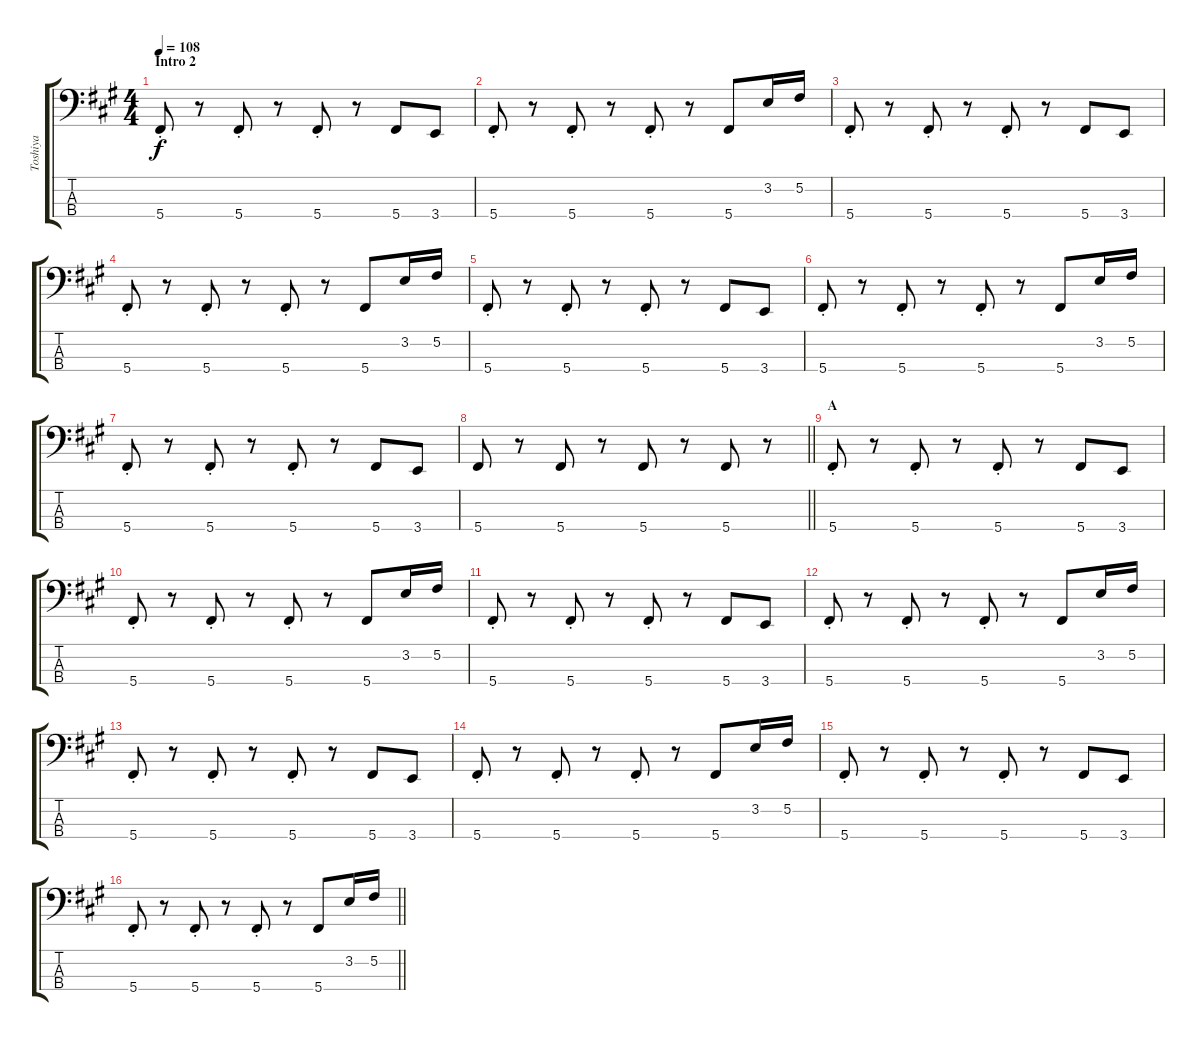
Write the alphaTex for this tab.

\track ("Toshiya" "Toshiya") {instrument electricbasspick}
\staff {score tabs}
\tuning (Gb2 Db2 Ab1 Db1) {hide}
\ts (4 4)
\section ("" "Intro 2")
\tempo 108
\clef f4
\ks f#minor
5.4{st}.8{dy f} r.8 5.4{st}.8 r.8 5.4{st}.8 r.8 5.4.8 3.4.8 |
5.4{st}.8 r.8 5.4{st}.8 r.8 5.4{st}.8 r.8 5.4.8 3.2.16 5.2.16 |
5.4{st}.8 r.8 5.4{st}.8 r.8 5.4{st}.8 r.8 5.4.8 3.4.8 |
5.4{st}.8 r.8 5.4{st}.8 r.8 5.4{st}.8 r.8 5.4.8 3.2.16 5.2.16 |
5.4{st}.8 r.8 5.4{st}.8 r.8 5.4{st}.8 r.8 5.4.8 3.4.8 |
5.4{st}.8 r.8 5.4{st}.8 r.8 5.4{st}.8 r.8 5.4.8 3.2.16 5.2.16 |
5.4{st}.8 r.8 5.4{st}.8 r.8 5.4{st}.8 r.8 5.4.8 3.4.8 |
\barLineRight lightlight
5.4.8 r.8 5.4.8 r.8 5.4.8 r.8 5.4.8 r.8 |
\section ("" "A")
5.4{st}.8 r.8 5.4{st}.8 r.8 5.4{st}.8 r.8 5.4.8 3.4.8 |
5.4{st}.8 r.8 5.4{st}.8 r.8 5.4{st}.8 r.8 5.4.8 3.2.16 5.2.16 |
5.4{st}.8 r.8 5.4{st}.8 r.8 5.4{st}.8 r.8 5.4.8 3.4.8 |
5.4{st}.8 r.8 5.4{st}.8 r.8 5.4{st}.8 r.8 5.4.8 3.2.16 5.2.16 |
5.4{st}.8 r.8 5.4{st}.8 r.8 5.4{st}.8 r.8 5.4.8 3.4.8 |
5.4{st}.8 r.8 5.4{st}.8 r.8 5.4{st}.8 r.8 5.4.8 3.2.16 5.2.16 |
5.4{st}.8 r.8 5.4{st}.8 r.8 5.4{st}.8 r.8 5.4.8 3.4.8 |
\barLineRight lightlight
5.4{st}.8 r.8 5.4{st}.8 r.8 5.4{st}.8 r.8 5.4.8 3.2.16 5.2.16
